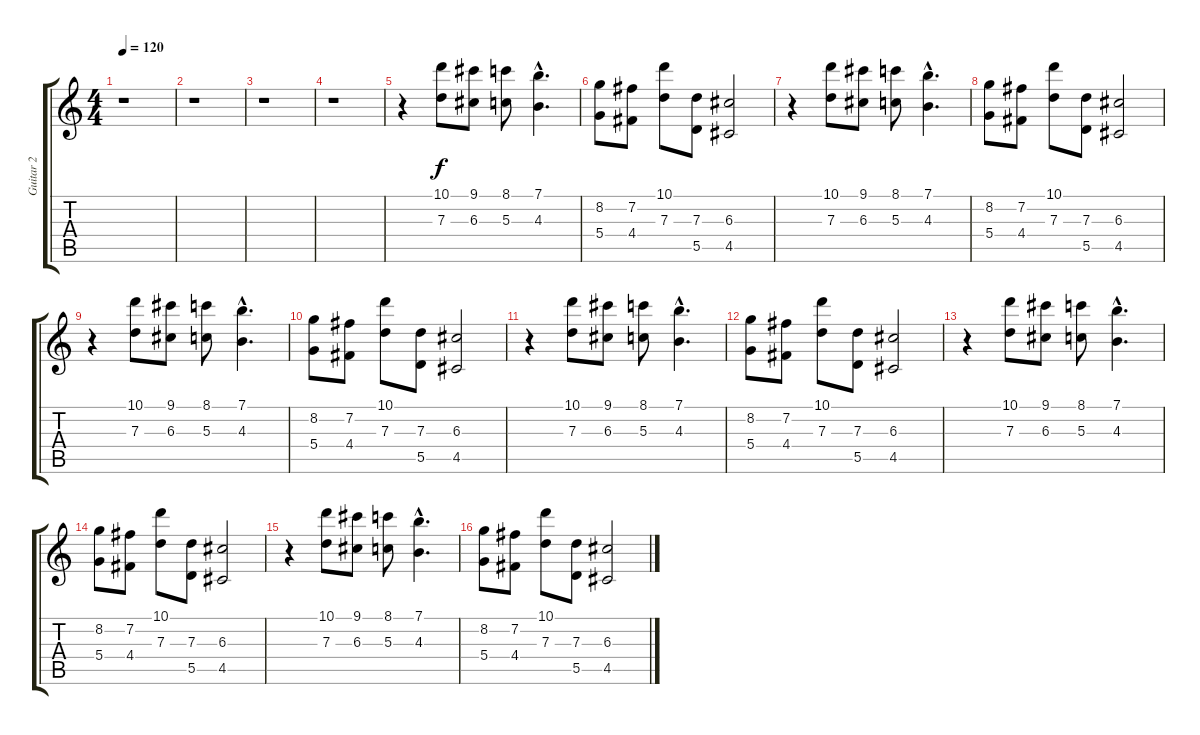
\track ("Guitar 2" "Guitar 2") {instrument electricguitarclean}
\staff {score tabs}
\tuning (E4 B3 G3 D3 A2 E2) {hide}
\ts (4 4)
\tempo 120
\clef g2
\ks c
r.1{dy f instrument electricguitarclean} |
r.1 |
r.1 |
r.1 |
r.4 (10.1 7.3).8 (9.1 6.3).8 (8.1 5.3).8 (7.1{hac} 4.3{hac}).4{d} |
(8.2 5.4).8 (7.2 4.4).8 (10.1 7.3).8 (7.3 5.5).8 (6.3 4.5).2 |
r.4 (10.1 7.3).8 (9.1 6.3).8 (8.1 5.3).8 (7.1{hac} 4.3{hac}).4{d} |
(8.2 5.4).8 (7.2 4.4).8 (10.1 7.3).8 (7.3 5.5).8 (6.3 4.5).2 |
r.4 (10.1 7.3).8 (9.1 6.3).8 (8.1 5.3).8 (7.1{hac} 4.3{hac}).4{d} |
(8.2 5.4).8 (7.2 4.4).8 (10.1 7.3).8 (7.3 5.5).8 (6.3 4.5).2 |
r.4 (10.1 7.3).8 (9.1 6.3).8 (8.1 5.3).8 (7.1{hac} 4.3{hac}).4{d} |
(8.2 5.4).8 (7.2 4.4).8 (10.1 7.3).8 (7.3 5.5).8 (6.3 4.5).2 |
r.4 (10.1 7.3).8 (9.1 6.3).8 (8.1 5.3).8 (7.1{hac} 4.3{hac}).4{d} |
(8.2 5.4).8 (7.2 4.4).8 (10.1 7.3).8 (7.3 5.5).8 (6.3 4.5).2 |
r.4 (10.1 7.3).8 (9.1 6.3).8 (8.1 5.3).8 (7.1{hac} 4.3{hac}).4{d} |
(8.2 5.4).8 (7.2 4.4).8 (10.1 7.3).8 (7.3 5.5).8 (6.3 4.5).2
